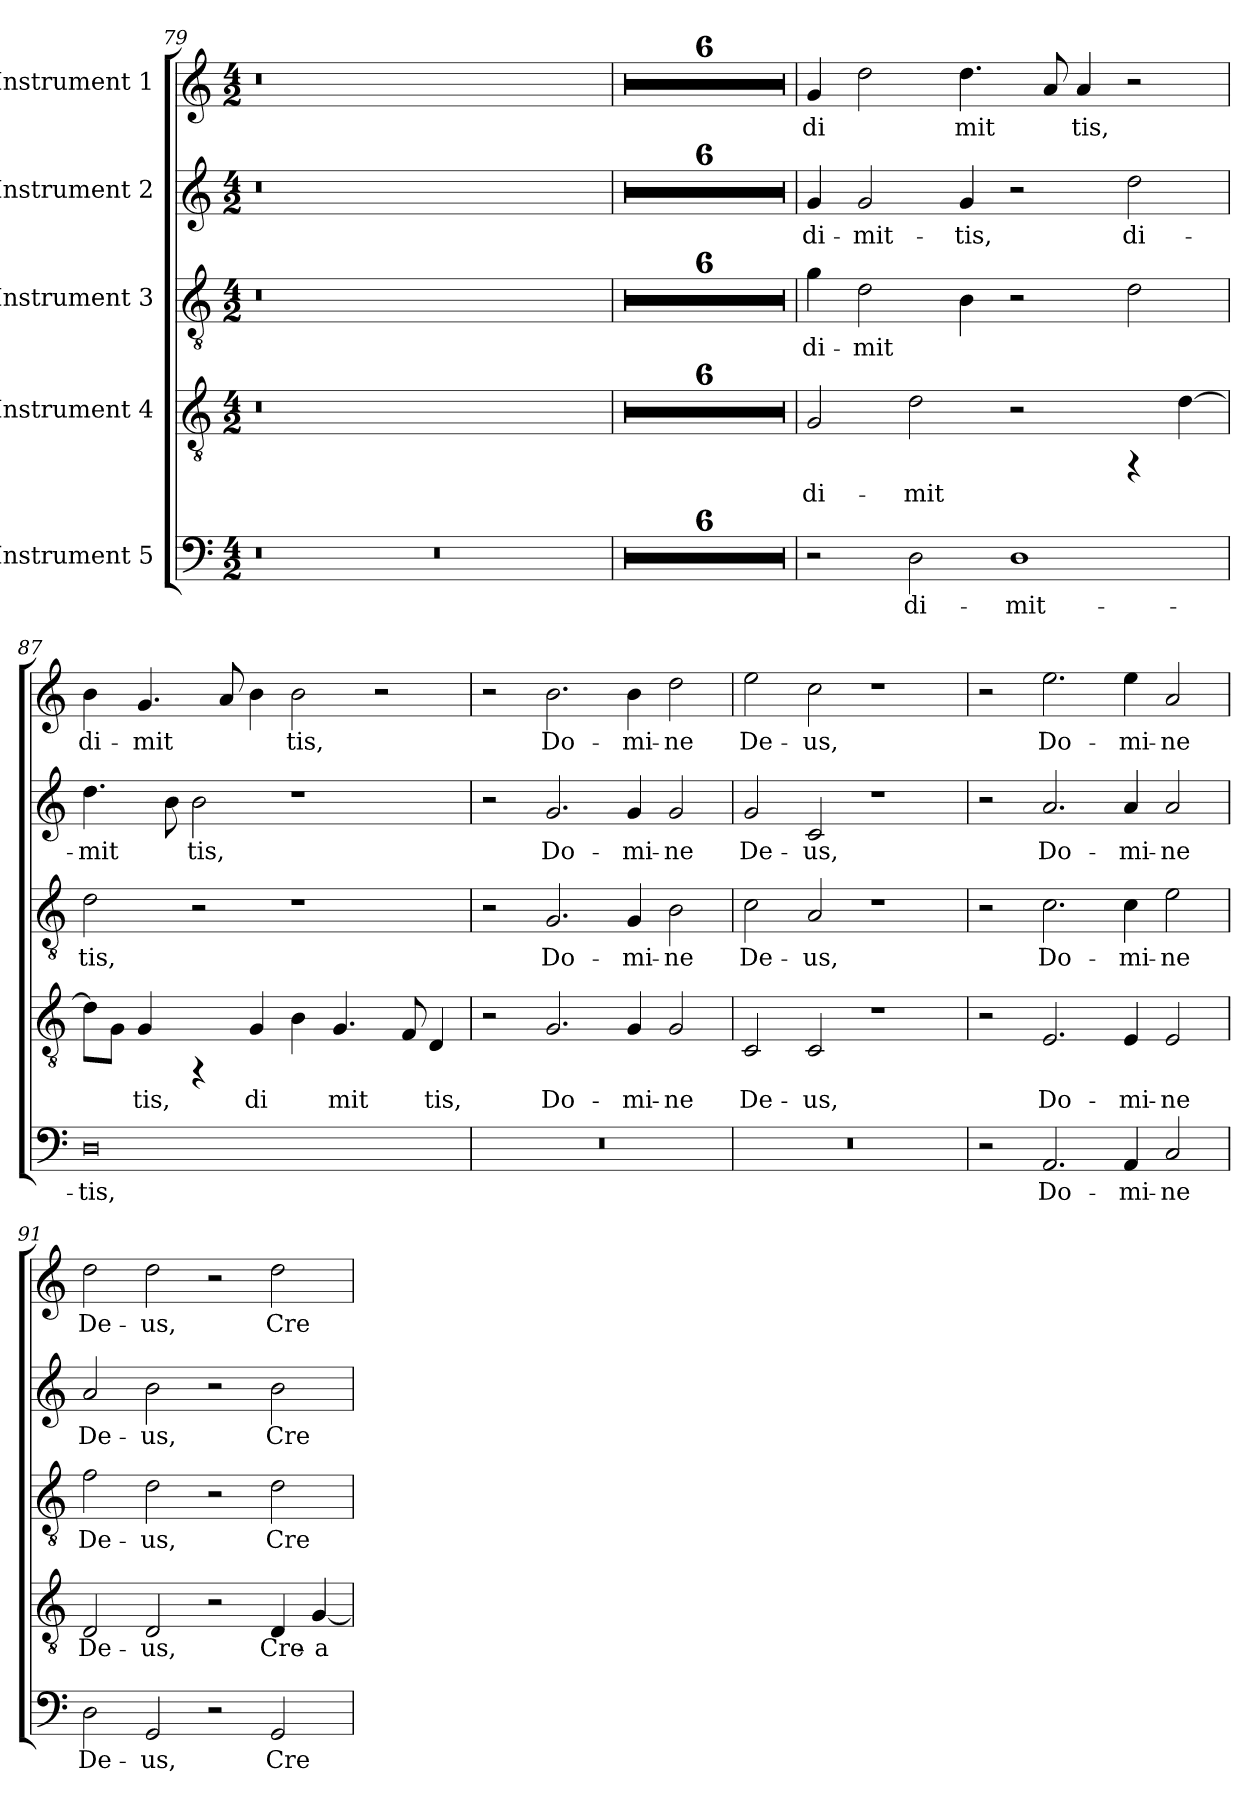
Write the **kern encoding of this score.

**kern	**text	**kern	**text	**kern	**text	**kern	**text	**kern	**text
*part5	*part5	*part4	*part4	*part3	*part3	*part2	*part2	*part1	*part1
*staff5	*staff5	*staff4	*staff4	*staff3	*staff3	*staff2	*staff2	*staff1	*staff1
*I"Instrument 5	*	*I"Instrument 4	*	*I"Instrument 3	*	*I"Instrument 2	*	*I"Instrument 1	*
!!LO:LB:g=z
*clefF4	*	*clefGv2	*	*clefGv2	*	*clefG2	*	*clefG2	*
*k[]	*	*k[]	*	*k[]	*	*k[]	*	*k[]	*
*C:	*	*C:	*	*C:	*	*C:	*	*C:	*
*M4/2	*	*M4/2	*	*M4/2	*	*M4/2	*	*M4/2	*
=79	=79	=79	=79	=79	=79	=79	=79	=79	=79
0r	.	0r	.	0r	.	0r	.	0r	.
0r	.	0ryy	.	0ryy	.	0ryy	.	0ryy	.
=80	=80	=80	=80	=80	=80	=80	=80	=80	=80
0r	.	0r	.	0r	.	0r	.	0r	.
=81	=81	=81	=81	=81	=81	=81	=81	=81	=81
0r	.	0r	.	0r	.	0r	.	0r	.
=82	=82	=82	=82	=82	=82	=82	=82	=82	=82
0r	.	0r	.	0r	.	0r	.	0r	.
=83	=83	=83	=83	=83	=83	=83	=83	=83	=83
0r	.	0r	.	0r	.	0r	.	0r	.
=84	=84	=84	=84	=84	=84	=84	=84	=84	=84
0r	.	0r	.	0r	.	0r	.	0r	.
=85	=85	=85	=85	=85	=85	=85	=85	=85	=85
0r	.	0r	.	0r	.	0r	.	0r	.
=86	=86	=86	=86	=86	=86	=86	=86	=86	=86
!	!	!	!LO:LY:b:cj	!	!LO:LY:b:cj	!	!LO:LY:b:cj	!	!LO:LY:b:cj
2r	.	2G/	di-	4g\	di-	4g/	di-	4g/	di-
!	!	!	!	!	!LO:LY:b:cj	!	!LO:LY:b:cj	!	!LO:LY:b:cj
.	.	.	.	2d\	-mit-	2g/	-mit-	2dd\	--
!	!LO:LY:b:cj	!	!LO:LY:b:cj	!	!	!	!	!	!
2D\	di-	2d\	-mit-	.	.	.	.	.	.
!	!	!	!	!	!LO:LY:b:cj	!	!LO:LY:b:cj	!	!LO:LY:b:cj
.	.	.	.	4B\	--	4g/	-tis,	4.dd\	-mit-
!	!LO:LY:b:cj	!	!	!	!	!	!	!	!
1D	-mit-	2r	.	2r	.	2r	.	.	.
!	!	!	!	!	!	!	!	!	!LO:LY:b:cj
.	.	.	.	.	.	.	.	8a/	--
!	!	!	!	!	!	!	!	!	!LO:LY:b:cj
.	.	.	.	.	.	.	.	4a/	-tis,
!	!	!	!	!	!LO:LY:b:cj	!	!LO:LY:b:cj	!	!
.	.	4rFF	.	2d\	--	2dd\	di-	2r	.
!	!	!	!LO:LY:b:cj	!	!	!	!	!	!
.	.	[>4d\	--	.	.	.	.	.	.
=87	=87	=87	=87	=87	=87	=87	=87	=87	=87
!	!LO:LY:b:cj	!	!LO:LY:b:cj	!	!LO:LY:b:cj	!	!LO:LY:b:cj	!	!LO:LY:b:cj
0D	-tis,	8d\L]	--	2d\	-tis,	4.dd\	-mit-	4b\	di-
!	!	!	!LO:LY:b:cj	!	!	!	!	!	!
.	.	8G\J	--	.	.	.	.	.	.
!	!	!	!LO:LY:b:cj	!	!	!	!	!	!LO:LY:b:cj
.	.	4G/	-tis,	.	.	.	.	4.g/	-mit-
!	!	!	!	!	!	!	!LO:LY:b:cj	!	!
.	.	.	.	.	.	8b\	--	.	.
!	!	!	!	!	!	!	!LO:LY:b:cj	!	!
.	.	4rFF	.	2r	.	2b\	-tis,	.	.
!	!	!	!	!	!	!	!	!	!LO:LY:b:cj
.	.	.	.	.	.	.	.	8a/	--
!	!	!	!LO:LY:b:cj	!	!	!	!	!	!LO:LY:b:cj
.	.	4G/	di-	.	.	.	.	4b\	--
!	!	!	!LO:LY:b:cj	!	!	!	!	!	!LO:LY:b:cj
.	.	4B\	--	1r	.	1r	.	2b\	-tis,
!	!	!	!LO:LY:b:cj	!	!	!	!	!	!
.	.	4.G/	-mit-	.	.	.	.	.	.
.	.	.	.	.	.	.	.	2r	.
!	!	!	!LO:LY:b:cj	!	!	!	!	!	!
.	.	8F/	--	.	.	.	.	.	.
!	!	!	!LO:LY:b:cj	!	!	!	!	!	!
.	.	4D/	-tis,	.	.	.	.	.	.
=88	=88	=88	=88	=88	=88	=88	=88	=88	=88
0r	.	2r	.	2r	.	2r	.	2r	.
!	!	!	!LO:LY:b:cj	!	!LO:LY:b:cj	!	!LO:LY:b:cj	!	!LO:LY:b:cj
.	.	2.G/	Do-	2.G/	Do-	2.g/	Do-	2.b\	Do-
!	!	!	!LO:LY:b:cj	!	!LO:LY:b:cj	!	!LO:LY:b:cj	!	!LO:LY:b:cj
.	.	4G/	-mi-	4G/	-mi-	4g/	-mi-	4b\	-mi-
!	!	!	!LO:LY:b:cj	!	!LO:LY:b:cj	!	!LO:LY:b:cj	!	!LO:LY:b:cj
.	.	2G/	-ne	2B\	-ne	2g/	-ne	2dd\	-ne
!!LO:PB:g=z
=89	=89	=89	=89	=89	=89	=89	=89	=89	=89
!	!	!	!LO:LY:b:cj	!	!LO:LY:b:cj	!	!LO:LY:b:cj	!	!LO:LY:b:cj
0r	.	2C/	De-	2c\	De-	2g/	De-	2ee\	De-
!	!	!	!LO:LY:b:cj	!	!LO:LY:b:cj	!	!LO:LY:b:cj	!	!LO:LY:b:cj
.	.	2C/	-us,	2A/	-us,	2c/	-us,	2cc\	-us,
.	.	1r	.	1r	.	1r	.	1r	.
=90	=90	=90	=90	=90	=90	=90	=90	=90	=90
2r	.	2r	.	2r	.	2r	.	2r	.
!	!LO:LY:b:cj	!	!LO:LY:b:cj	!	!LO:LY:b:cj	!	!LO:LY:b:cj	!	!LO:LY:b:cj
2.AA/	Do-	2.E/	Do-	2.c\	Do-	2.a/	Do-	2.ee\	Do-
!	!LO:LY:b:cj	!	!LO:LY:b:cj	!	!LO:LY:b:cj	!	!LO:LY:b:cj	!	!LO:LY:b:cj
4AA/	-mi-	4E/	-mi-	4c\	-mi-	4a/	-mi-	4ee\	-mi-
!	!LO:LY:b:cj	!	!LO:LY:b:cj	!	!LO:LY:b:cj	!	!LO:LY:b:cj	!	!LO:LY:b:cj
2C/	-ne	2E/	-ne	2e\	-ne	2a/	-ne	2a/	-ne
=91	=91	=91	=91	=91	=91	=91	=91	=91	=91
!	!LO:LY:b:cj	!	!LO:LY:b:cj	!	!LO:LY:b:cj	!	!LO:LY:b:cj	!	!LO:LY:b:cj
2D\	De-	2D/	De-	2f\	De-	2a/	De-	2dd\	De-
!	!LO:LY:b:cj	!	!LO:LY:b:cj	!	!LO:LY:b:cj	!	!LO:LY:b:cj	!	!LO:LY:b:cj
2GG/	-us,	2D/	-us,	2d\	-us,	2b\	-us,	2dd\	-us,
2r	.	2r	.	2r	.	2r	.	2r	.
!	!LO:LY:b:cj	!	!LO:LY:b:cj	!	!LO:LY:b:cj	!	!LO:LY:b:cj	!	!LO:LY:b:cj
2GG/	Cre-	4D/	Cre-	2d\	Cre-	2b\	Cre-	2dd\	Cre-
!	!	!	!LO:LY:b:cj	!	!	!	!	!	!
.	.	[<4G/	-a-	.	.	.	.	.	.
=	=	=	=	=	=	=	=	=	=
*-	*-	*-	*-	*-	*-	*-	*-	*-	*-
